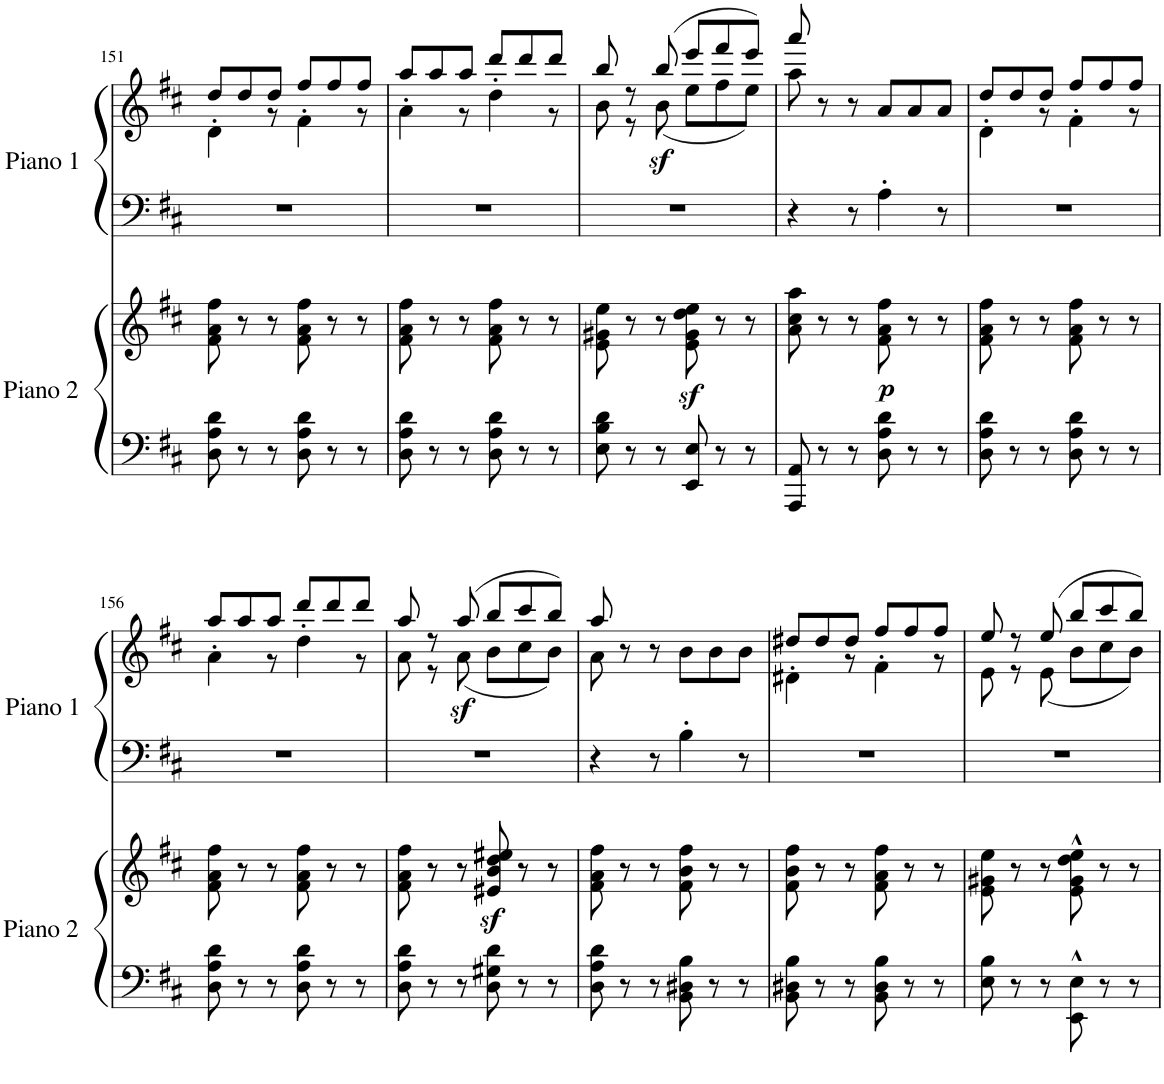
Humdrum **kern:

**kern	**kern	**dynam	**kern	**kern	**dynam
*part2	*part2	*part2	*part1	*part1	*part1
*staff4	*staff3	*staff3/4	*staff2	*staff1	*staff1/2
*I"Piano 2	*	*	*I"Piano 1	*	*
*I'Piano 2	*	*	*I'Piano 1	*	*
!!LO:PB:g=z
*clefF4	*clefG2	*	*clefF4	*clefG2	*
*k[f#c#]	*k[f#c#]	*	*k[f#c#]	*k[f#c#]	*
*M6/8	*M6/8	*	*M6/8	*M6/8	*
=151	=151	=151	=151	=151	=151
*	*	*	*	*^	*
8D\ 8A\ 8d\	8f#\ 8a\ 8ff#\	.	2.r	8dd/L	4d'>\	.
8r	8r	.	.	8dd/	.	.
8r	8r	.	.	8dd/J	8r	.
8D\ 8A\ 8d\	8f#\ 8a\ 8ff#\	.	.	8ff#/L	4f#'>\	.
8r	8r	.	.	8ff#/	.	.
8r	8r	.	.	8ff#/J	8r	.
=152	=152	=152	=152	=152	=152	=152
8D\ 8A\ 8d\	8f#\ 8a\ 8ff#\	.	2.r	8aa/L	4a'>\	.
8r	8r	.	.	8aa/	.	.
8r	8r	.	.	8aa/J	8r	.
8D\ 8A\ 8d\	8f#\ 8a\ 8ff#\	.	.	8ddd/L	4dd'>\	.
8r	8r	.	.	8ddd/	.	.
8r	8r	.	.	8ddd/J	8r	.
=153	=153	=153	=153	=153	=153	=153
8E\ 8B\ 8d\	8e\ 8g#X\ 8ee\	.	2.r	8bb/	8b\	.
8r	8r	.	.	8r	8r	.
!	!	!	!	!	!	!LO:DY:b
8r	8r	.	.	(8bb/	(8b\	sf
8EE/ 8E/	8e\z< 8g#\z< 8dd\z< 8ee\z<	.	.	8eee/L	8ee\L	.
8r	8r	.	.	8fff#/	8ff#\	.
8r	8r	.	.	8eee/J)	8ee\J)	.
=154	=154	=154	=154	=154	=154	=154
8AAA/ 8AA/	8a\ 8cc#\ 8aa\	.	4r	8aaa/	8aa\	.
8r	8r	.	.	8r	2ryy	.
8r	8r	.	8r	8r	.	.
!	!	!LO:DY:b	!	!	!	!
8D\ 8A\ 8d\	8f#\ 8a\ 8ff#\	p	4A'\	8a/L	.	.
8r	8r	.	.	8a/	.	.
8r	8r	.	8r	8a/J	8ryy	.
=155	=155	=155	=155	=155	=155	=155
8D\ 8A\ 8d\	8f#\ 8a\ 8ff#\	.	2.r	8dd/L	4d'>\	.
8r	8r	.	.	8dd/	.	.
8r	8r	.	.	8dd/J	8r	.
8D\ 8A\ 8d\	8f#\ 8a\ 8ff#\	.	.	8ff#/L	4f#'>\	.
8r	8r	.	.	8ff#/	.	.
8r	8r	.	.	8ff#/J	8r	.
!!LO:LB:g=z	!!
=156	=156	=156	=156	=156	=156	=156
8D\ 8A\ 8d\	8f#\ 8a\ 8ff#\	.	2.r	8aa/L	4a'>\	.
8r	8r	.	.	8aa/	.	.
8r	8r	.	.	8aa/J	8r	.
8D\ 8A\ 8d\	8f#\ 8a\ 8ff#\	.	.	8ddd/L	4dd'>\	.
8r	8r	.	.	8ddd/	.	.
8r	8r	.	.	8ddd/J	8r	.
=157	=157	=157	=157	=157	=157	=157
8D\ 8A\ 8d\	8f#\ 8a\ 8ff#\	.	2.r	8aa/	8a\	.
8r	8r	.	.	8r	8r	.
!	!	!	!	!	!	!LO:DY:b
8r	8r	.	.	(8aa/	(8a\	sf
8D\ 8G#X\ 8d\	8e#X/z< 8b/z< 8dd/z< 8ee#X/z<	.	.	8bb/L	8b\L	.
8r	8r	.	.	8ccc#/	8cc#\	.
8r	8r	.	.	8bb/J)	8b\J)	.
=158	=158	=158	=158	=158	=158	=158
8D\ 8A\ 8d\	8f#\ 8a\ 8ff#\	.	4r	8aa/	8a\	.
8r	8r	.	.	8r	2ryy	.
8r	8r	.	8r	8r	.	.
8BB\ 8D#X\ 8B\	8f#\ 8b\ 8ff#\	.	4B'\	8b\L	.	.
8r	8r	.	.	8b\	.	.
8r	8r	.	8r	8b\J	8ryy	.
=159	=159	=159	=159	=159	=159	=159
8BB\ 8D#X\ 8B\	8f#\ 8b\ 8ff#\	.	2.r	8dd#X/L	4d#X'>\	.
8r	8r	.	.	8dd#/	.	.
8r	8r	.	.	8dd#/J	8r	.
8BB\ 8D#\ 8B\	8f#\ 8a\ 8ff#\	.	.	8ff#/L	4f#'>\	.
8r	8r	.	.	8ff#/	.	.
8r	8r	.	.	8ff#/J	8r	.
=160	=160	=160	=160	=160	=160	=160
8E\ 8B\	8e\ 8g#X\ 8ee\	.	2.r	8ee/	8e\	.
8r	8r	.	.	8r	8r	.
8r	8r	.	.	(8ee/	(8e\	.
8EE\^^ 8E\^^	8e\^^ 8g#\^^ 8dd\^^ 8ee\^^	.	.	8bb/L	8b\L	.
8r	8r	.	.	8ccc#/	8cc#\	.
8r	8r	.	.	8bb/J)	8b\J)	.
*	*	*	*	*v	*v	*
=	=	=	=	=	=
*-	*-	*-	*-	*-	*-
